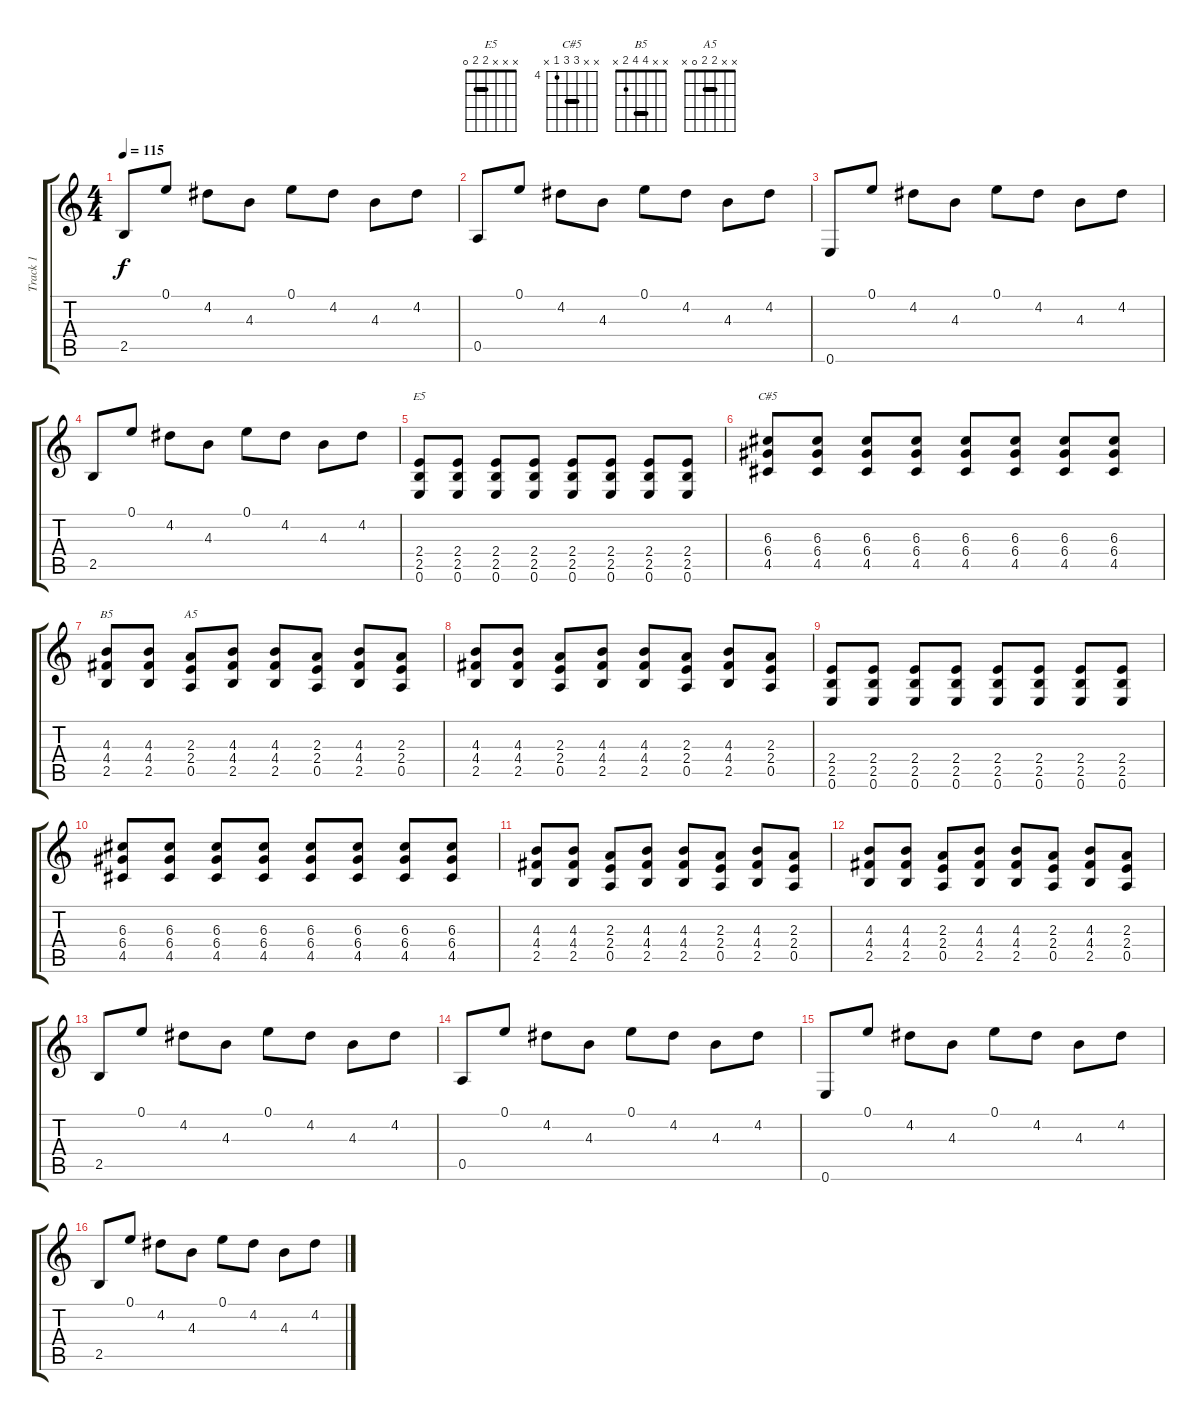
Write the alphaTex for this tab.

\track ("Track 1" "Track 1") {instrument electricguitarclean}
\staff {score tabs}
\tuning (E4 B3 G3 D3 A2 E2) {hide}
\chord ("E5" x x x 2 2 0) {barre 2}
\chord ("C#5" x x 6 6 4 x) {firstfret 4 barre 6}
\chord ("B5" x x 4 4 2 x) {barre 4}
\chord ("A5" x x 2 2 0 x) {barre 2}
\ts (4 4)
\tempo 115
\clef g2
\ks c
2.5.8{dy f} 0.1.8 4.2.8 4.3.8 0.1.8 4.2.8 4.3.8 4.2.8 |
0.5.8 0.1.8 4.2.8 4.3.8 0.1.8 4.2.8 4.3.8 4.2.8 |
0.6.8 0.1.8 4.2.8 4.3.8 0.1.8 4.2.8 4.3.8 4.2.8 |
2.5.8 0.1.8 4.2.8 4.3.8 0.1.8 4.2.8 4.3.8 4.2.8 |
(2.4 2.5 0.6).8{ch "E5" instrument overdrivenguitar} (2.4 2.5 0.6).8 (2.4 2.5 0.6).8 (2.4 2.5 0.6).8 (2.4 2.5 0.6).8 (2.4 2.5 0.6).8 (2.4 2.5 0.6).8 (2.4 2.5 0.6).8 |
(6.3 6.4 4.5).8{ch "C#5"} (6.3 6.4 4.5).8 (6.3 6.4 4.5).8 (6.3 6.4 4.5).8 (6.3 6.4 4.5).8 (6.3 6.4 4.5).8 (6.3 6.4 4.5).8 (6.3 6.4 4.5).8 |
(4.3 4.4 2.5).8{ch "B5"} (4.3 4.4 2.5).8 (2.3 2.4 0.5).8{ch "A5"} (4.3 4.4 2.5).8 (4.3 4.4 2.5).8 (2.3 2.4 0.5).8 (4.3 4.4 2.5).8 (2.3 2.4 0.5).8 |
(4.3 4.4 2.5).8 (4.3 4.4 2.5).8 (2.3 2.4 0.5).8 (4.3 4.4 2.5).8 (4.3 4.4 2.5).8 (2.3 2.4 0.5).8 (4.3 4.4 2.5).8 (2.3 2.4 0.5).8 |
(2.4 2.5 0.6).8{instrument overdrivenguitar} (2.4 2.5 0.6).8 (2.4 2.5 0.6).8 (2.4 2.5 0.6).8 (2.4 2.5 0.6).8 (2.4 2.5 0.6).8 (2.4 2.5 0.6).8 (2.4 2.5 0.6).8 |
(6.3 6.4 4.5).8 (6.3 6.4 4.5).8 (6.3 6.4 4.5).8 (6.3 6.4 4.5).8 (6.3 6.4 4.5).8 (6.3 6.4 4.5).8 (6.3 6.4 4.5).8 (6.3 6.4 4.5).8 |
(4.3 4.4 2.5).8 (4.3 4.4 2.5).8 (2.3 2.4 0.5).8 (4.3 4.4 2.5).8 (4.3 4.4 2.5).8 (2.3 2.4 0.5).8 (4.3 4.4 2.5).8 (2.3 2.4 0.5).8 |
(4.3 4.4 2.5).8 (4.3 4.4 2.5).8 (2.3 2.4 0.5).8 (4.3 4.4 2.5).8 (4.3 4.4 2.5).8 (2.3 2.4 0.5).8 (4.3 4.4 2.5).8 (2.3 2.4 0.5).8 |
2.5.8{instrument electricguitarclean} 0.1.8 4.2.8 4.3.8 0.1.8 4.2.8 4.3.8 4.2.8 |
0.5.8 0.1.8 4.2.8 4.3.8 0.1.8 4.2.8 4.3.8 4.2.8 |
0.6.8 0.1.8 4.2.8 4.3.8 0.1.8 4.2.8 4.3.8 4.2.8 |
2.5.8 0.1.8 4.2.8 4.3.8 0.1.8 4.2.8 4.3.8 4.2.8
